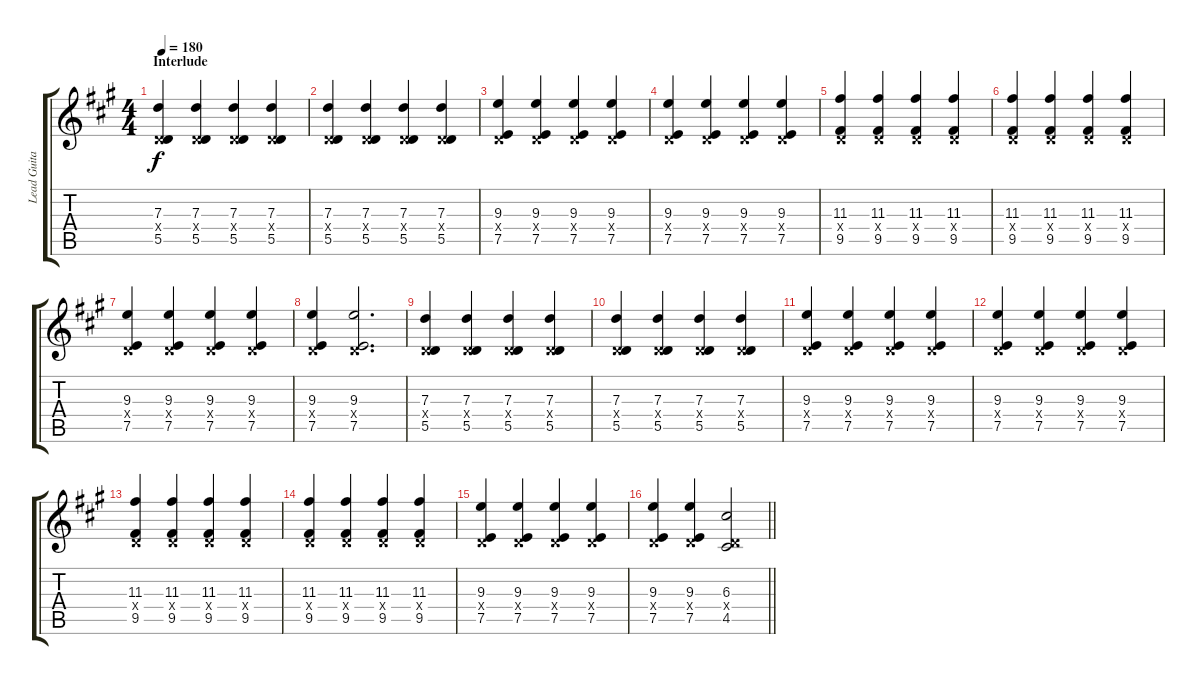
\track ("Lead Guitar (Adam Gontier)" "Lead Guita") {instrument acousticguitarnylon}
\staff {score tabs}
\tuning (E4 B3 G3 D3 A2 D2) {hide}
\ts (4 4)
\section ("" "Interlude")
\tempo 180
\clef g2
\ks f#minor
(7.3 0.4{x} 5.5).4{dy f volume 8 balance 0} (7.3 0.4{x} 5.5).4 (7.3 0.4{x} 5.5).4 (7.3 0.4{x} 5.5).4 |
(7.3 0.4{x} 5.5).4 (7.3 0.4{x} 5.5).4 (7.3 0.4{x} 5.5).4 (7.3 0.4{x} 5.5).4 |
(9.3 0.4{x} 7.5).4 (9.3 0.4{x} 7.5).4 (9.3 0.4{x} 7.5).4 (9.3 0.4{x} 7.5).4 |
(9.3 0.4{x} 7.5).4 (9.3 0.4{x} 7.5).4 (9.3 0.4{x} 7.5).4 (9.3 0.4{x} 7.5).4 |
(11.3 0.4{x} 9.5).4 (11.3 0.4{x} 9.5).4 (11.3 0.4{x} 9.5).4 (11.3 0.4{x} 9.5).4 |
(11.3 0.4{x} 9.5).4 (11.3 0.4{x} 9.5).4 (11.3 0.4{x} 9.5).4 (11.3 0.4{x} 9.5).4 |
(9.3 0.4{x} 7.5).4 (9.3 0.4{x} 7.5).4 (9.3 0.4{x} 7.5).4 (9.3 0.4{x} 7.5).4 |
(9.3 0.4{x} 7.5).4 (9.3 0.4{x} 7.5).2{d} |
(7.3 0.4{x} 5.5).4 (7.3 0.4{x} 5.5).4 (7.3 0.4{x} 5.5).4 (7.3 0.4{x} 5.5).4 |
(7.3 0.4{x} 5.5).4 (7.3 0.4{x} 5.5).4 (7.3 0.4{x} 5.5).4 (7.3 0.4{x} 5.5).4 |
(9.3 0.4{x} 7.5).4 (9.3 0.4{x} 7.5).4 (9.3 0.4{x} 7.5).4 (9.3 0.4{x} 7.5).4 |
(9.3 0.4{x} 7.5).4 (9.3 0.4{x} 7.5).4 (9.3 0.4{x} 7.5).4 (9.3 0.4{x} 7.5).4 |
(11.3 0.4{x} 9.5).4 (11.3 0.4{x} 9.5).4 (11.3 0.4{x} 9.5).4 (11.3 0.4{x} 9.5).4 |
(11.3 0.4{x} 9.5).4 (11.3 0.4{x} 9.5).4 (11.3 0.4{x} 9.5).4 (11.3 0.4{x} 9.5).4 |
(9.3 0.4{x} 7.5).4 (9.3 0.4{x} 7.5).4 (9.3 0.4{x} 7.5).4 (9.3 0.4{x} 7.5).4 |
\barLineRight lightlight
(9.3 0.4{x} 7.5).4 (9.3 0.4{x} 7.5).4 (6.3 0.4{x} 4.5).2
